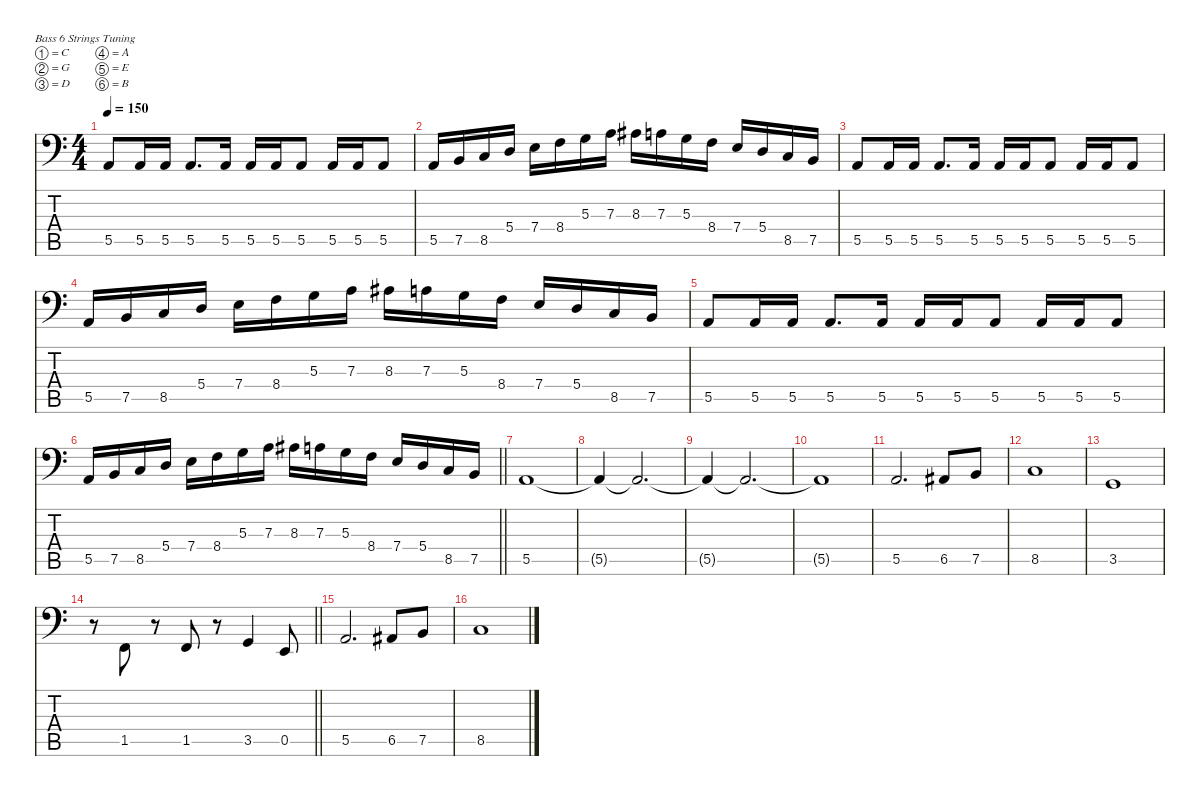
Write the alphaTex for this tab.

\defaultSystemsLayout 4
\hideDynamics
\bracketExtendMode nobrackets
\singleTrackTrackNamePolicy hidden
\multiTrackTrackNamePolicy hidden
\firstSystemTrackNameMode fullname
\otherSystemsTrackNameOrientation horizontal
\track ("Basse" "el.bs.") {defaultSystemsLayout 8 instrument electricbassfinger}
\staff {score tabs}
\tuning (C3 G2 D2 A1 E1 B0)
\ts (4 4)
\tempo 150
\clef f4
\ks c
5.5.8{dy f beam Up} 5.5.16{beam Up} 5.5.16{beam Up} 5.5.8{d beam Up} 5.5.16{beam Up} 5.5.16{beam Up} 5.5.16{beam Up} 5.5.8{beam Up} 5.5.16{beam Up} 5.5.16{beam Up} 5.5.8{beam Up} |
5.5.16{beam Up} 7.5.16{beam Up} 8.5.16{beam Up} 5.4.16{beam Up} 7.4.16{beam Down} 8.4.16{beam Down} 5.3.16{beam Down} 7.3.16{beam Down} 8.3{acc #}.16{beam Down} 7.3.16{beam Down} 5.3.16{beam Down} 8.4.16{beam Down} 7.4.16{beam Up} 5.4.16{beam Up} 8.5.16{beam Up} 7.5.16{beam Up} |
5.5.8{beam Up} 5.5.16{beam Up} 5.5.16{beam Up} 5.5.8{d beam Up} 5.5.16{beam Up} 5.5.16{beam Up} 5.5.16{beam Up} 5.5.8{beam Up} 5.5.16{beam Up} 5.5.16{beam Up} 5.5.8{beam Up} |
5.5.16{beam Up} 7.5.16{beam Up} 8.5.16{beam Up} 5.4.16{beam Up} 7.4.16{beam Down} 8.4.16{beam Down} 5.3.16{beam Down} 7.3.16{beam Down} 8.3{acc #}.16{beam Down} 7.3.16{beam Down} 5.3.16{beam Down} 8.4.16{beam Down} 7.4.16{beam Up} 5.4.16{beam Up} 8.5.16{beam Up} 7.5.16{beam Up} |
5.5.8{beam Up} 5.5.16{beam Up} 5.5.16{beam Up} 5.5.8{d beam Up} 5.5.16{beam Up} 5.5.16{beam Up} 5.5.16{beam Up} 5.5.8{beam Up} 5.5.16{beam Up} 5.5.16{beam Up} 5.5.8{beam Up} |
\barLineRight lightlight
5.5.16{beam Up} 7.5.16{beam Up} 8.5.16{beam Up} 5.4.16{beam Up} 7.4.16{beam Down} 8.4.16{beam Down} 5.3.16{beam Down} 7.3.16{beam Down} 8.3{acc #}.16{beam Down} 7.3.16{beam Down} 5.3.16{beam Down} 8.4.16{beam Down} 7.4.16{beam Up} 5.4.16{beam Up} 8.5.16{beam Up} 7.5.16{beam Up} |
5.5.1{beam Up} |
5.5{t}.4{dy mf beam Up} 5.5{t}.2{d beam Up} |
5.5{t}.4{beam Up} 5.5{t}.2{d beam Up} |
5.5{t}.1{dy f beam Up} |
5.5.2{d beam Up} 6.5{acc #}.8{beam Up} 7.5.8{beam Up} |
8.5.1{beam Up} |
3.5.1{beam Up} |
\barLineRight lightlight
r.8{beam Down} 1.5.8{beam Up} r.8{beam Up} 1.5.8{beam Up} r.8{beam Up} 3.5.4{beam Up} 0.5.8{beam Up} |
5.5.2{d beam Up} 6.5{acc #}.8{beam Up} 7.5.8{beam Up} |
8.5.1{beam Up}
